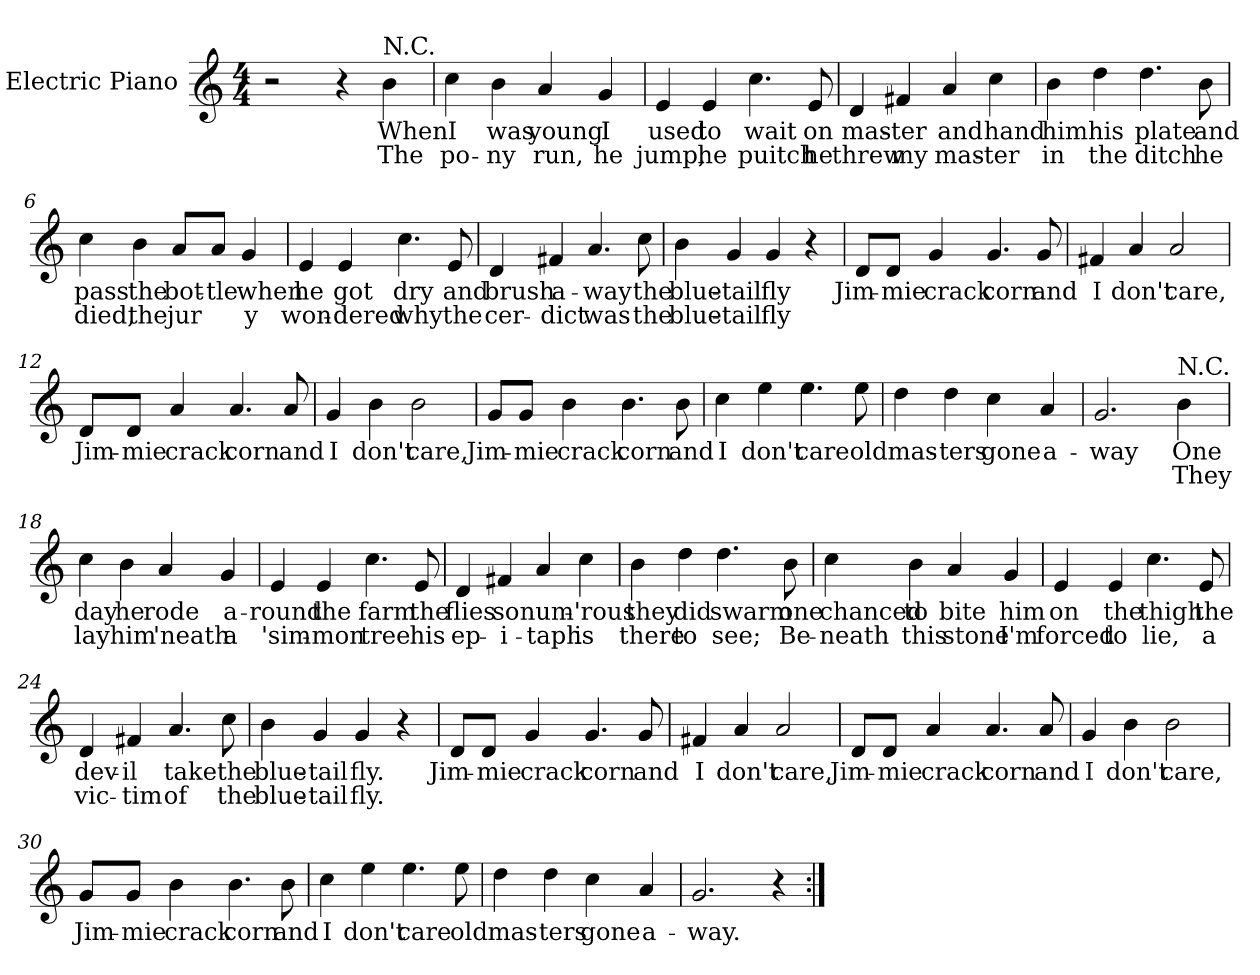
**kern	**text	**text
*part1	*part1	*part1
*staff1	*staff1	*staff1
*I"Electric Piano	*	*
*I'E.Pno	*	*
*clefG2	*	*
*k[]	*	*
*C:	*	*
*M4/4	*	*
=1	=1	=1
2r	.	.
4r	.	.
!LO:TX:a:t=N.C.	!	!
4b\	When	The
=2	=2	=2
4cc\	I	po-
4b\	was	-ny
4a/	young	run,
4g/	I	he
=3	=3	=3
4e/	used	jump,
4e/	to	he
4.cc\	wait	puitch
8e/	on	he
=4	=4	=4
4d/	mas-	threw
4f#X/	-ter	my
4a/	and	mas-
4cc\	hand	-ter
!!LO:LB:g=z
=5	=5	=5
4b\	him	in
4dd\	his	the
4.dd\	plate	ditch
8b\	and	he
=6	=6	=6
4cc\	pass	died,
4b\	the	the
8a/L	bot-	-jur
8a/J	-tle	.
4g/	when	y
=7	=7	=7
4e/	he	won-
4e/	got	-dered
4.cc\	dry	why
8e/	and	the
!!LO:LB:g=z
=8	=8	=8
4d/	brush	cer-
4f#X/	a-	-dict
4.a/	-way	was
8cc\	the	the
=9	=9	=9
4b\	blue-	blue-
4g/	-tail	-tail
4g/	fly	fly
4r	.	.
=10	=10	=10
8d/L	Jim-	.
8d/J	-mie	.
4g/	crack	.
4.g/	corn	.
8g/	and	.
=11	=11	=11
4f#X/	I	.
4a/	don't	.
2a/	care,	.
!!LO:LB:g=z
=12	=12	=12
8d/L	Jim-	.
8d/J	-mie	.
4a/	crack	.
4.a/	corn	.
8a/	and	.
=13	=13	=13
4g/	I	.
4b\	don't	.
2b\	care,	.
=14	=14	=14
8g/L	Jim-	.
8g/J	-mie	.
4b\	crack	.
4.b\	corn	.
8b\	and	.
!!LO:LB:g=z
=15	=15	=15
4cc\	I	.
4ee\	don't	.
4.ee\	care	.
8ee\	old	.
=16	=16	=16
4dd\	mas-	.
4dd\	-ters	.
4cc\	gone	.
4a/	a-	.
=17	=17	=17
2.g/	-way	.
!LO:TX:a:t=N.C.	!	!
4b\	One	They
=18	=18	=18
4cc\	day	lay
4b\	he	him
4a/	rode	'neath
4g/	a-	a
!!LO:LB:g=z
=19	=19	=19
4e/	-round	'sim-
4e/	the	-mon
4.cc\	farm	tree
8e/	the	his
=20	=20	=20
4d/	flies	ep-
4f#X/	so	-i-
4a/	num-	-taph
4cc\	-'rous	is
=21	=21	=21
4b\	they	there
4dd\	did	to
4.dd\	swarm	see;
8b\	one	Be-
!!LO:LB:g=z
=22	=22	=22
4cc\	chanced	-neath
4b\	to	this
4a/	bite	stone
4g/	him	I'm
=23	=23	=23
4e/	on	forced
4e/	the	to
4.cc\	thigh	lie,
8e/	the	a
=24	=24	=24
4d/	dev-	vic-
4f#X/	-il	-tim
4.a/	take	of
8cc\	the	the
=25	=25	=25
4b\	blue-	blue-
4g/	-tail	-tail
4g/	fly.	fly.
4r	.	.
!!LO:PB:g=z
=26	=26	=26
8d/L	Jim-	.
8d/J	-mie	.
4g/	crack	.
4.g/	corn	.
8g/	and	.
=27	=27	=27
4f#X/	I	.
4a/	don't	.
2a/	care,	.
=28	=28	=28
8d/L	Jim-	.
8d/J	-mie	.
4a/	crack	.
4.a/	corn	.
8a/	and	.
=29	=29	=29
4g/	I	.
4b\	don't	.
2b\	care,	.
!!LO:LB:g=z
=30	=30	=30
8g/L	Jim-	.
8g/J	-mie	.
4b\	crack	.
4.b\	corn	.
8b\	and	.
=31	=31	=31
4cc\	I	.
4ee\	don't	.
4.ee\	care	.
8ee\	old	.
=32	=32	=32
4dd\	mas-	.
4dd\	-ters	.
4cc\	gone	.
4a/	a-	.
=33	=33	=33
2.g/	-way.-	.
4r	.	.
=:|!	=:|!	=:|!
*-	*-	*-
